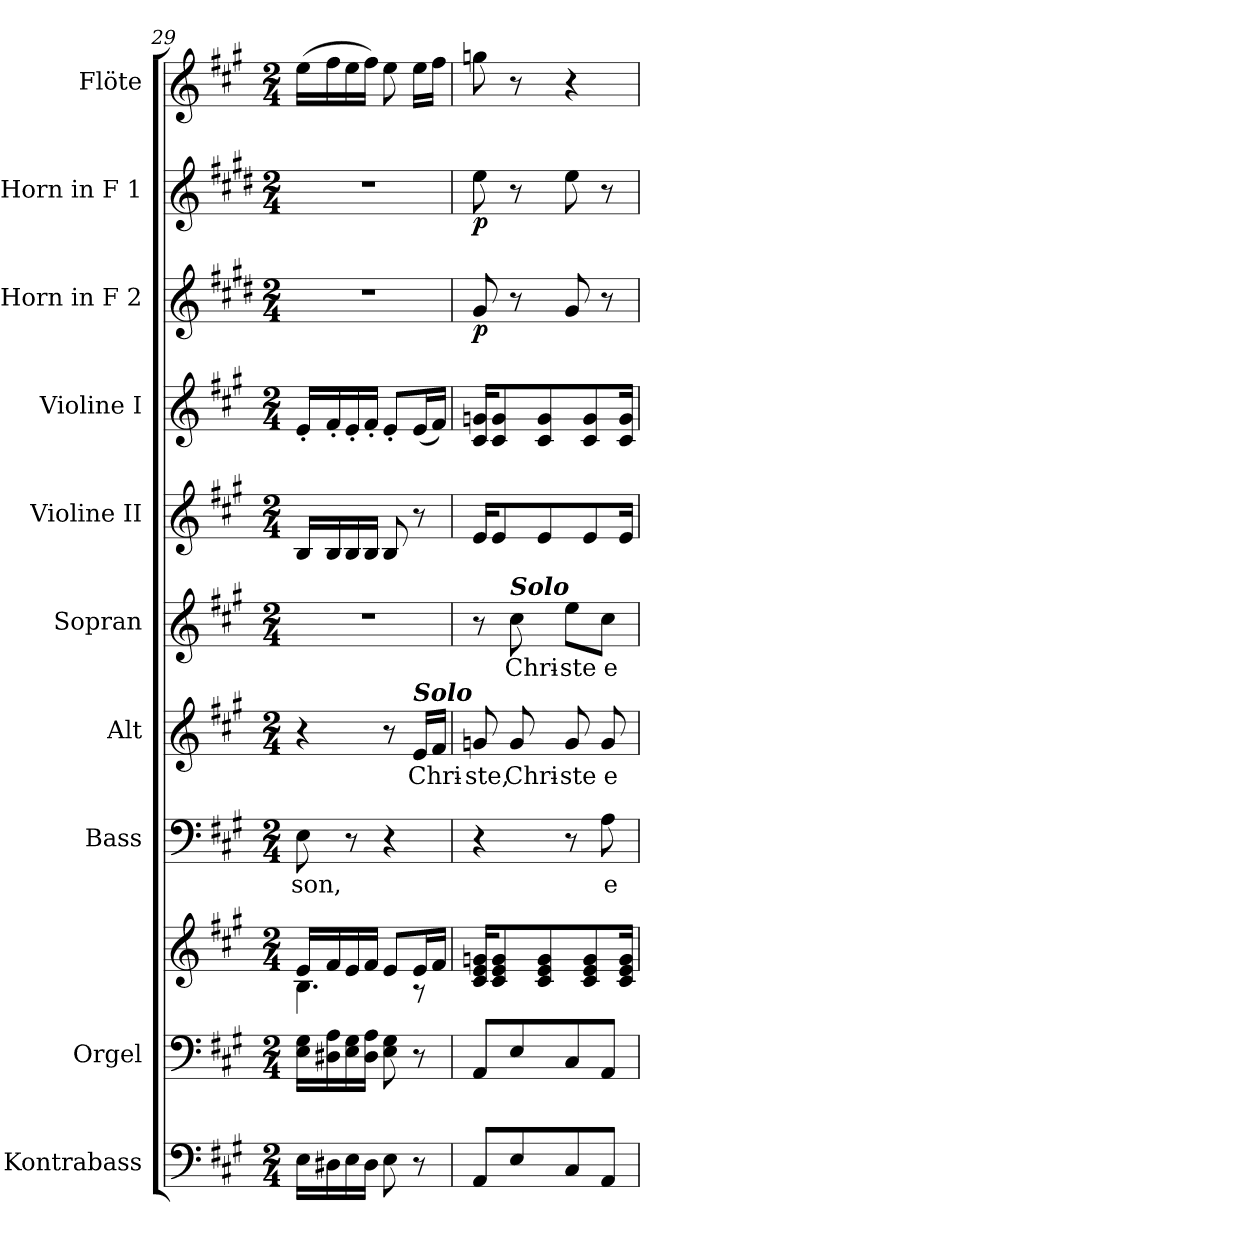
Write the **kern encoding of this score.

**kern	**kern	**kern	**kern	**text	**kern	**text	**kern	**text	**kern	**kern	**kern	**dynam	**kern	**dynam	**kern
*part10	*part9	*part9	*part8	*part8	*part7	*part7	*part6	*part6	*part5	*part4	*part3	*part3	*part2	*part2	*part1
*staff11	*staff10	*staff9	*staff8	*staff8	*staff7	*staff7	*staff6	*staff6	*staff5	*staff4	*staff3	*staff3	*staff2	*staff2	*staff1
*I"Kontrabass	*I"Orgel	*	*I"Bass	*	*I"Alt	*	*I"Sopran	*	*I"Violine II	*I"Violine I	*I"Horn in F 2	*	*I"Horn in F 1	*	*I"Flöte
*I'Kb.	*I'Org.	*	*I'B.	*	*I'A.	*	*I'S.	*	*I'Vl. II	*I'Vl. I	*	*	*	*	*I'Fl.
*clefF4	*clefF4	*clefG2	*clefF4	*	*clefG2	*	*clefG2	*	*clefG2	*clefG2	*clefG2	*	*clefG2	*	*clefG2
*ITrd7c12	*	*	*	*	*	*	*	*	*	*	*ITrd4c7	*	*ITrd4c7	*	*
*k[f#c#g#]	*k[f#c#g#]	*k[f#c#g#]	*k[f#c#g#]	*	*k[f#c#g#]	*	*k[f#c#g#]	*	*k[f#c#g#]	*k[f#c#g#]	*k[f#c#g#]	*	*k[f#c#g#]	*	*k[f#c#g#]
*A:	*A:	*A:	*A:	*	*A:	*	*A:	*	*A:	*A:	*A:	*	*A:	*	*A:
*M2/4	*M2/4	*M2/4	*M2/4	*	*M2/4	*	*M2/4	*	*M2/4	*M2/4	*M2/4	*	*M2/4	*	*M2/4
=29	=29	=29	=29	=29	=29	=29	=29	=29	=29	=29	=29	=29	=29	=29	=29
*	*	*^	*	*	*	*	*	*	*	*	*	*	*	*	*
!	!	!	!	!	!LO:LY:b	!	!	!	!	!	!	!	!	!	!	!
16EE\LL	16E\ 16G#\LL	16e/LL	4.B\	8E\	-son,	4r	.	2r	.	16B/LL	16e'</LL	2r	.	2r	.	(>16ee\LL
16DD#X\	16D#X\ 16A\	16f#/	.	.	.	.	.	.	.	16B/	16f#'</	.	.	.	.	16ff#\
16EE\	16E\ 16G#\	16e/	.	8r	.	.	.	.	.	16B/	16e'</	.	.	.	.	16ee\
16DD#\JJ	16D#\ 16A\JJ	16f#/JJ	.	.	.	.	.	.	.	16B/JJ	16f#'</JJ	.	.	.	.	16ff#\JJ)
8EE\	8E\ 8G#\	8e/L	.	4r	.	8r	.	.	.	8B/	8e'</L	.	.	.	.	8ee\
!	!	!	!	!	!	!LO:TX:a:Bi:t=Solo	!	!	!	!	!	!	!	!	!	!
!	!	!	!	!	!	!	!LO:LY:b	!	!	!	!	!	!	!	!	!
8r	8r	16e/L	8rA	.	.	16e/LL	Chri-	.	.	8r	(<16e/L	.	.	.	.	16ee\LL
.	.	16f#/JJ	.	.	.	16f#/JJ	.	.	.	.	16f#/JJ)	.	.	.	.	16ff#\JJ
*	*	*v	*v	*	*	*	*	*	*	*	*	*	*	*	*	*
=30	=30	=30	=30	=30	=30	=30	=30	=30	=30	=30	=30	=30	=30	=30	=30
!	!	!	!	!	!	!LO:LY:b	!	!	!	!	!	!LO:DY:b	!	!LO:DY:b	!
8AAA/L	8AA/L	16c#/ 16e/ 16gn/KL	4r	.	8gn/	-ste,	8r	.	16e/KL	16c#/ 16gn/KL	8c#/	p	8a\	p	8ggn\
.	.	8c#/ 8e/ 8g/	.	.	.	.	.	.	8e/	8c#/ 8g/	.	.	.	.	.
!	!	!	!	!	!	!	!LO:TX:a:Bi:t=Solo	!	!	!	!	!	!	!	!
!	!	!	!	!	!	!LO:LY:b	!	!LO:LY:b	!	!	!	!	!	!	!
8EE/	8E/	.	.	.	8g/	Chri-	8cc#\	Chri-	.	.	8r	.	8r	.	8r
.	.	8c#/ 8e/ 8g/	.	.	.	.	.	.	8e/	8c#/ 8g/	.	.	.	.	.
!	!	!	!	!	!	!LO:LY:b	!	!LO:LY:b	!	!	!	!	!	!	!
8CC#/	8C#/	.	8r	.	8g/	-ste	8ee\L	-ste	.	.	8c#/	.	8a\	.	4r
.	.	8c#/ 8e/ 8g/	.	.	.	.	.	.	8e/	8c#/ 8g/	.	.	.	.	.
!	!	!	!	!LO:LY:b	!	!LO:LY:b	!	!LO:LY:b	!	!	!	!	!	!	!
8AAA/J	8AA/J	.	8A\	e-	8g/	e-	8cc#\J	e-	.	.	8r	.	8r	.	.
.	.	16c#/ 16e/ 16g/Jk	.	.	.	.	.	.	16e/Jk	16c#/ 16g/Jk	.	.	.	.	.
=	=	=	=	=	=	=	=	=	=	=	=	=	=	=	=
*-	*-	*-	*-	*-	*-	*-	*-	*-	*-	*-	*-	*-	*-	*-	*-
